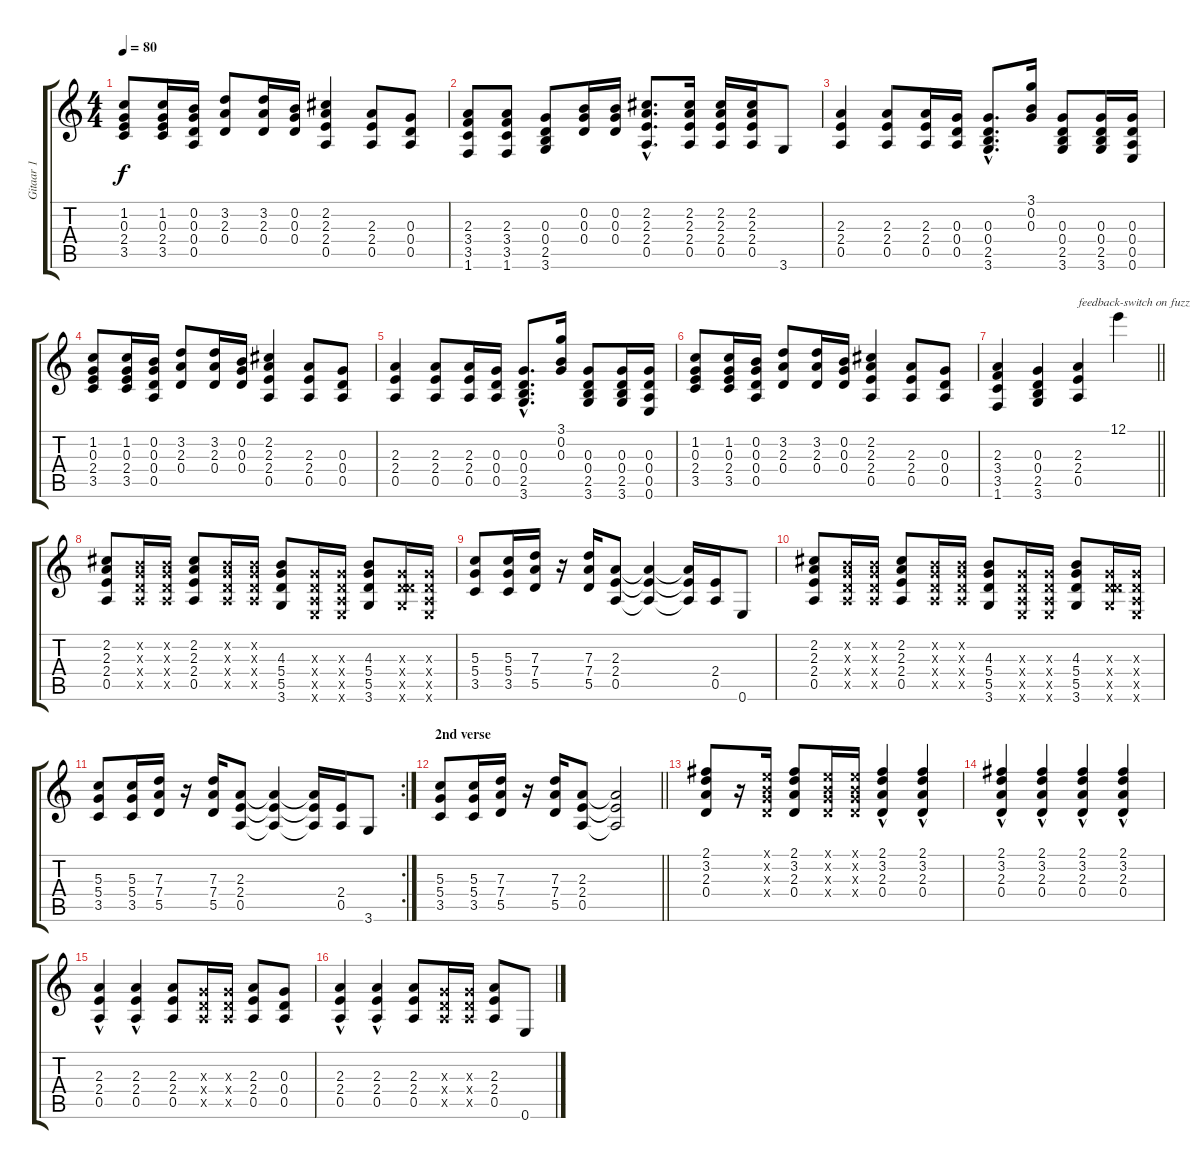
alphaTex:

\track ("Gitaar 1" "Gitaar 1") {instrument distortionguitar}
\staff {score tabs}
\tuning (E4 B3 G3 D3 A2 E2) {hide}
\ts (4 4)
\tempo 80
\clef g2
\ks c
(1.2 0.3 2.4 3.5).8{dy f} (1.2 0.3 2.4 3.5).16 (0.2 0.3 0.4 0.5).16 (3.2 2.3 0.4).8 (3.2 2.3 0.4).16 (0.2 0.3 0.4).16 (2.2 2.3 2.4 0.5).4 (2.3 2.4 0.5).8 (0.3 0.4 0.5).8 |
(2.3 3.4 3.5 1.6).8 (2.3 3.4 3.5 1.6).8 (0.3 0.4 2.5 3.6).8 (0.2 0.3 0.4).16 (0.2 0.3 0.4).16 (2.2{hac} 2.3{hac} 2.4{hac} 0.5{hac}).8{d} (2.2 2.3 2.4 0.5).16 (2.2 2.3 2.4 0.5).16 (2.2 2.3 2.4 0.5).16 3.6.8 |
(2.3 2.4 0.5).4 (2.3 2.4 0.5).8 (2.3 2.4 0.5).16 (0.3 0.4 0.5).16 (0.3{hac} 0.4{hac} 2.5{hac} 3.6{hac}).8{d} (3.1 0.2 0.3).16 (0.3 0.4 2.5 3.6).8 (0.3 0.4 2.5 3.6).16 (0.3 0.4 0.5 0.6).16 |
(1.2 0.3 2.4 3.5).8 (1.2 0.3 2.4 3.5).16 (0.2 0.3 0.4 0.5).16 (3.2 2.3 0.4).8 (3.2 2.3 0.4).16 (0.2 0.3 0.4).16 (2.2 2.3 2.4 0.5).4 (2.3 2.4 0.5).8 (0.3 0.4 0.5).8 |
(2.3 2.4 0.5).4 (2.3 2.4 0.5).8 (2.3 2.4 0.5).16 (0.3 0.4 0.5).16 (0.3{hac} 0.4{hac} 2.5{hac} 3.6{hac}).8{d} (3.1 0.2 0.3).16 (0.3 0.4 2.5 3.6).8 (0.3 0.4 2.5 3.6).16 (0.3 0.4 0.5 0.6).16 |
(1.2 0.3 2.4 3.5).8 (1.2 0.3 2.4 3.5).16 (0.2 0.3 0.4 0.5).16 (3.2 2.3 0.4).8 (3.2 2.3 0.4).16 (0.2 0.3 0.4).16 (2.2 2.3 2.4 0.5).4 (2.3 2.4 0.5).8 (0.3 0.4 0.5).8 |
\barLineRight lightlight
(2.3 3.4 3.5 1.6).4 (0.3 0.4 2.5 3.6).4 (2.3 2.4 0.5).4{txt "feedback-switch on fuzz"} 12.1.4 |
(2.2 2.3 2.4 0.5).8{instrument distortionguitar} (0.2{x} 0.3{x} 0.4{x} 0.5{x}).16 (0.2{x} 0.3{x} 0.4{x} 0.5{x}).16 (2.2 2.3 2.4 0.5).8 (0.2{x} 0.3{x} 0.4{x} 0.5{x}).16 (0.2{x} 0.3{x} 0.4{x} 0.5{x}).16 (4.3 5.4 5.5 3.6).8 (0.3{x} 0.4{x} 0.5{x} 0.6{x}).16 (0.3{x} 0.4{x} 0.5{x} 0.6{x}).16 (4.3 5.4 5.5 3.6).8 (0.3{x} 0.4{x} 5.5{x} 3.6{x}).16 (0.3{x} 0.4{x} 0.5{x} 0.6{x}).16 |
(5.3 5.4 3.5).8 (5.3 5.4 3.5).16 (7.3 7.4 5.5).16 r.16 (7.3 7.4 5.5).16 (2.3 2.4 0.5).8 (2.3{t} 2.4{t} 0.5{t}).4 (2.3{t} 2.4{t} 0.5{t}).16 (2.4 0.5).16 0.6.8 |
(2.2 2.3 2.4 0.5).8{instrument distortionguitar} (0.2{x} 0.3{x} 0.4{x} 0.5{x}).16 (0.2{x} 0.3{x} 0.4{x} 0.5{x}).16 (2.2 2.3 2.4 0.5).8 (0.2{x} 0.3{x} 0.4{x} 0.5{x}).16 (0.2{x} 0.3{x} 0.4{x} 0.5{x}).16 (4.3 5.4 5.5 3.6).8 (0.3{x} 0.4{x} 0.5{x} 0.6{x}).16 (0.3{x} 0.4{x} 0.5{x} 0.6{x}).16 (4.3 5.4 5.5 3.6).8 (0.3{x} 0.4{x} 5.5{x} 3.6{x}).16 (0.3{x} 0.4{x} 0.5{x} 0.6{x}).16 |
\rc 2
(5.3 5.4 3.5).8 (5.3 5.4 3.5).16 (7.3 7.4 5.5).16 r.16 (7.3 7.4 5.5).16 (2.3 2.4 0.5).8 (2.3{t} 2.4{t} 0.5{t}).4 (2.3{t} 2.4{t} 0.5{t}).16 (2.4 0.5).16 3.6.8 |
\section ("" "2nd verse")
\barLineRight lightlight
(5.3 5.4 3.5).8{instrument electricguitarclean} (5.3 5.4 3.5).16 (7.3 7.4 5.5).16 r.16 (7.3 7.4 5.5).16 (2.3 2.4 0.5).8 (2.3{t} 2.4{t} 0.5{t}).2 |
(2.1 3.2 2.3 0.4).8 r.16 (0.1{x} 0.2{x} 0.3{x} 0.4{x}).16 (2.1 3.2 2.3 0.4).8 (0.1{x} 0.2{x} 0.3{x} 0.4{x}).16 (0.1{x} 0.2{x} 0.3{x} 0.4{x}).16 (2.1{hac} 3.2{hac} 2.3{hac} 0.4{hac}).4 (2.1{hac} 3.2{hac} 2.3{hac} 0.4{hac}).4 |
(2.1{hac} 3.2{hac} 2.3{hac} 0.4{hac}).4 (2.1{hac} 3.2{hac} 2.3{hac} 0.4{hac}).4 (2.1{hac} 3.2{hac} 2.3{hac} 0.4{hac}).4 (2.1{hac} 3.2{hac} 2.3{hac} 0.4{hac}).4 |
(2.3{hac} 2.4{hac} 0.5{hac}).4 (2.3{hac} 2.4{hac} 0.5{hac}).4 (2.3 2.4 0.5).8 (0.3{x} 0.4{x} 0.5{x}).16 (0.3{x} 0.4{x} 0.5{x}).16 (2.3 2.4 0.5).8 (0.3 0.4 0.5).8 |
(2.3{hac} 2.4{hac} 0.5{hac}).4 (2.3{hac} 2.4{hac} 0.5{hac}).4 (2.3 2.4 0.5).8 (0.3{x} 0.4{x} 0.5{x}).16 (0.3{x} 0.4{x} 0.5{x}).16 (2.3 2.4 0.5).8 0.6.8
